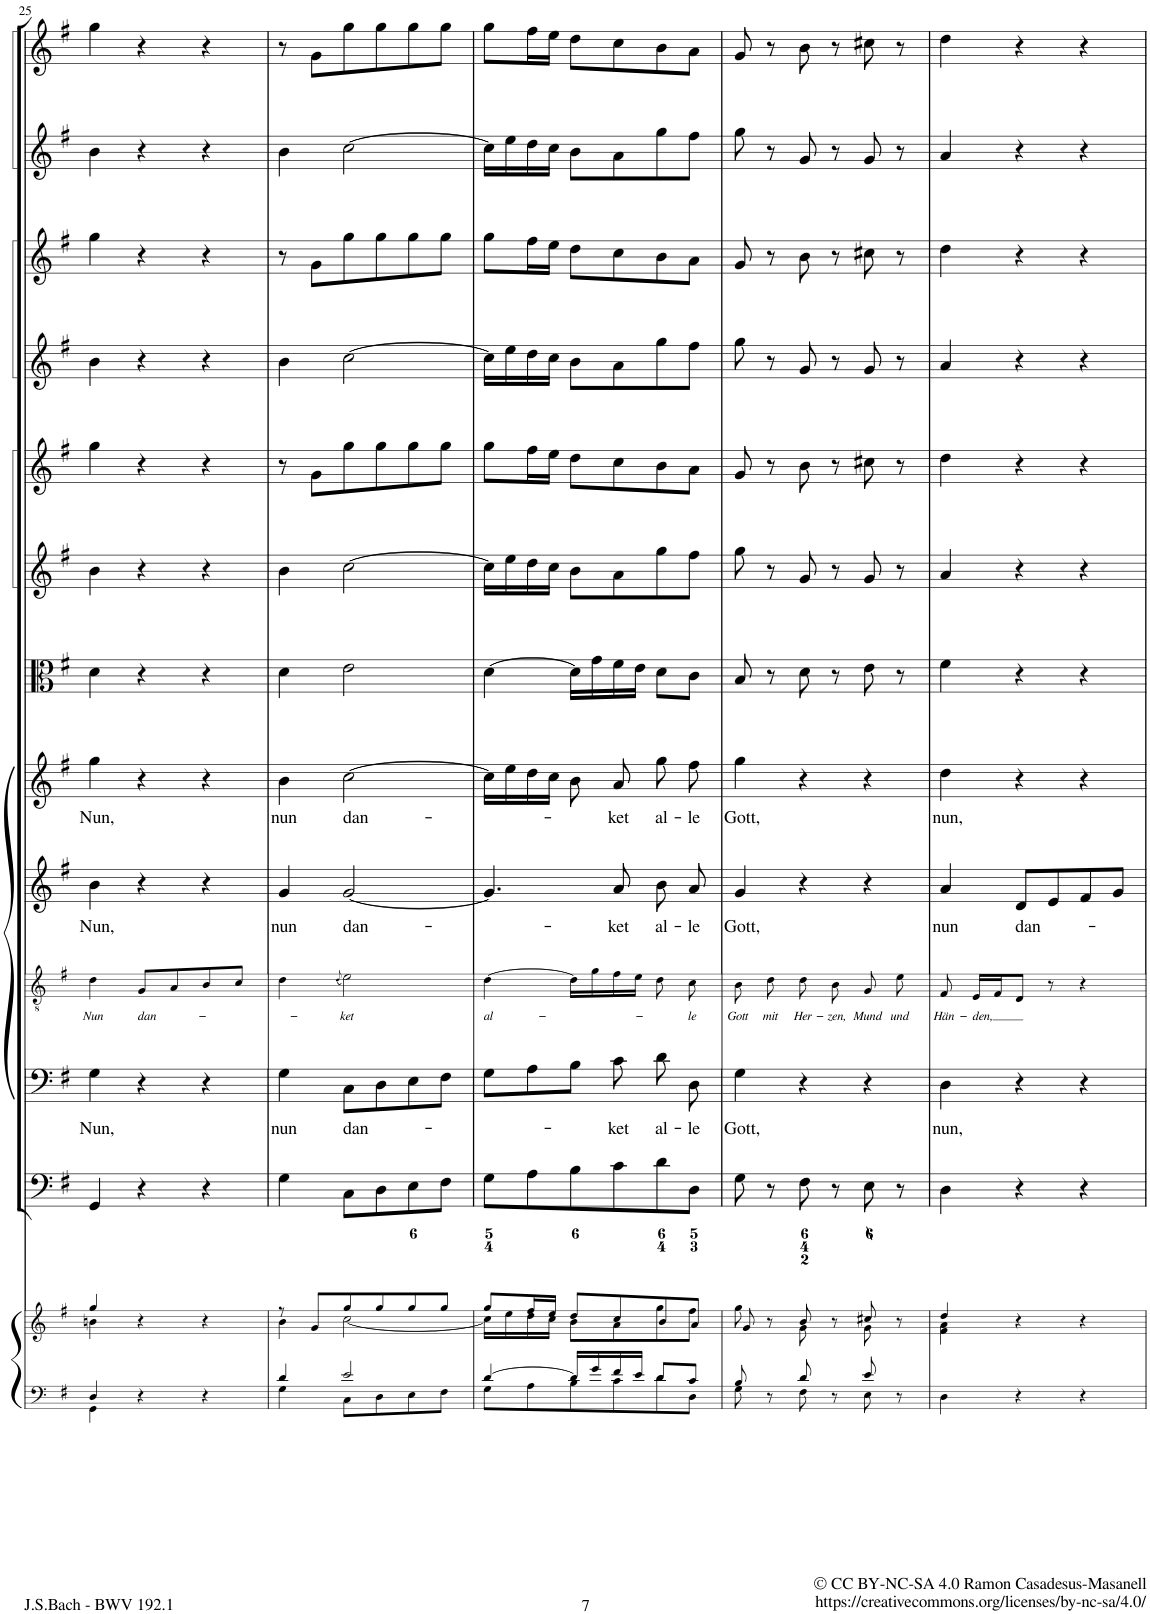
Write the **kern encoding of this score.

**kern	**kern	**kern	**kern	**text	**kern	**text	**kern	**text	**kern	**text	**kern	**kern	**kern	**kern	**kern	**kern	**kern
*part13	*part13	*part12	*part11	*part11	*part10	*part10	*part9	*part9	*part8	*part8	*part7	*part6	*part5	*part4	*part3	*part2	*part1
*staff14	*staff13	*staff12	*staff11	*staff11	*staff10	*staff10	*staff9	*staff9	*staff8	*staff8	*staff7	*staff6	*staff5	*staff4	*staff3	*staff2	*staff1
*I"Piano reduction	*	*I"Continuo	*I"Basso	*	*I"Tenore *	*	*I"Alto	*	*I"Soprano	*	*I"Viola	*I"Violino II	*I"Violino I	*I"Oboe II	*I"Oboe I	*I"Flauto traverso II	*I"Flauto traverso I
*I'Pno	*	*	*	*	*	*	*	*	*	*	*I'Vla	*I'Vln	*I'Vln	*I'Ob	*I'Ob	*	*
!!LO:PB:g=z
*clefF4	*clefG2	*clefF4	*clefF4	*	*clefGv2	*	*clefG2	*	*clefG2	*	*clefC3	*clefG2	*clefG2	*clefG2	*clefG2	*clefG2	*clefG2
*k[f#]	*k[f#]	*k[f#]	*k[f#]	*	*k[f#]	*	*k[f#]	*	*k[f#]	*	*k[f#]	*k[f#]	*k[f#]	*k[f#]	*k[f#]	*k[f#]	*k[f#]
*M3/4	*M3/4	*M3/4	*M3/4	*	*M3/4	*	*M3/4	*	*M3/4	*	*M3/4	*M3/4	*M3/4	*M3/4	*M3/4	*M3/4	*M3/4
=25	=25	=25	=25	=25	=25	=25	=25	=25	=25	=25	=25	=25	=25	=25	=25	=25	=25
*^	*^	*	*	*	*	*	*	*	*	*	*	*	*	*	*	*	*
!	!	!	!	!	!	!LO:LY:b	!	!LO:LY:b	!	!LO:LY:b	!	!LO:LY:b	!	!	!	!	!	!	!
4D/	4GG\	4gg/	4bn\	4GG/	4G\	Nun,	4d\	Nun	4b\	Nun,	4gg\	Nun,	4d\	4b\	4gg\	4b\	4gg\	4b\	4gg\
!	!	!	!	!	!	!	!	!LO:LY:b	!	!	!	!	!	!	!	!	!	!	!
4r	4ryy	4r	4ryy	4r	4r	.	8G/L	dan-	4r	.	4r	.	4r	4r	4r	4r	4r	4r	4r
.	.	.	.	.	.	.	8A/	.	.	.	.	.	.	.	.	.	.	.	.
4r	4ryy	4r	4ryy	4r	4r	.	8B/	.	4r	.	4r	.	4r	4r	4r	4r	4r	4r	4r
.	.	.	.	.	.	.	8c/J	.	.	.	.	.	.	.	.	.	.	.	.
=26	=26	=26	=26	=26	=26	=26	=26	=26	=26	=26	=26	=26	=26	=26	=26	=26	=26	=26	=26
!	!	!	!	!	!	!LO:LY:b	!	!	!	!LO:LY:b	!	!LO:LY:b	!	!	!	!	!	!	!
4d/	4G\	8r	4b\	4G\	4G\	nun	4d\	.	4g/	nun	4b\	nun	4d\	4b\	8r	4b\	8r	4b\	8r
.	.	8g/L	.	.	.	.	.	.	.	.	.	.	.	.	8g\L	.	8g\L	.	8g\L
.	.	.	.	.	.	.	(8qd/	.	.	.	.	.	.	.	.	.	.	.	.
!	!	!	!	!	!	!LO:LY:b	!	!LO:LY:b	!	!LO:LY:b	!	!LO:LY:b	!	!	!	!	!	!	!
2e/	8C\L	8gg/	[2cc\	8C\L	8C\L	dan-	2e\)	-ket	[2g/	dan-	[2cc\	dan-	2e\	[2cc\	8gg\	[2cc\	8gg\	[2cc\	8gg\
.	8D\	8gg/	.	8D\	8D\	.	.	.	.	.	.	.	.	.	8gg\	.	8gg\	.	8gg\
.	8E\	8gg/	.	8E\	8E\	.	.	.	.	.	.	.	.	.	8gg\	.	8gg\	.	8gg\
.	8F#\J	8gg/J	.	8F#\J	8F#\J	.	.	.	.	.	.	.	.	.	8gg\J	.	8gg\J	.	8gg\J
=27	=27	=27	=27	=27	=27	=27	=27	=27	=27	=27	=27	=27	=27	=27	=27	=27	=27	=27	=27
!	!	!	!	!	!	!	!	!LO:LY:b	!	!	!	!	!	!	!	!	!	!	!
[4d/	8G\L	8gg/L	16cc\LL]	8G\L	8G\L	.	[4d\	al-	4.g/]	.	16cc\LL]	.	[4d\	16cc\LL]	8gg\L	16cc\LL]	8gg\L	16cc\LL]	8gg\L
.	.	.	16ee\	.	.	.	.	.	.	.	16ee\	.	.	16ee\	.	16ee\	.	16ee\	.
.	8A\	16ff#/L	16dd\	8A\	8A\	.	.	.	.	.	16dd\	.	.	16dd\	16ff#\L	16dd\	16ff#\L	16dd\	16ff#\L
.	.	16ee/JJ	16cc\JJ	.	.	.	.	.	.	.	16cc\JJ	.	.	16cc\JJ	16ee\JJ	16cc\JJ	16ee\JJ	16cc\JJ	16ee\JJ
16d/LL]	8B\	8dd/L	8b\L	8B\	8B\J	.	16d\LL]	.	.	.	8b\	.	16d\LL]	8b\L	8dd\L	8b\L	8dd\L	8b\L	8dd\L
16g/	.	.	.	.	.	.	16g\	.	.	.	.	.	16g\	.	.	.	.	.	.
!	!	!	!	!	!	!LO:LY:b	!	!	!	!LO:LY:b	!	!LO:LY:b	!	!	!	!	!	!	!
16f#/	8c\	8cc/	8a\	8c\	8c\	-ket	16f#\	.	8a/	-ket	8a/	-ket	16f#\	8a\	8cc\	8a\	8cc\	8a\	8cc\
16e/JJ	.	.	.	.	.	.	16e\JJ	.	.	.	.	.	16e\JJ	.	.	.	.	.	.
!	!	!	!	!	!	!LO:LY:b	!	!	!	!LO:LY:b	!	!LO:LY:b	!	!	!	!	!	!	!
8d/L	8d\	8b/	8gg\	8d\	8d\	al-	8d\	.	8b\	al-	8gg\	al-	8d\L	8gg\	8b\	8gg\	8b\	8gg\	8b\
!	!	!	!	!	!	!LO:LY:b	!	!LO:LY:b	!	!LO:LY:b	!	!LO:LY:b	!	!	!	!	!	!	!
8c/J	8D\J	8a/J	8ff#\J	8D\J	8D\	-le	8c\	-le	8a/	-le	8ff#\	-le	8c\J	8ff#\J	8a\J	8ff#\J	8a\J	8ff#\J	8a\J
=28	=28	=28	=28	=28	=28	=28	=28	=28	=28	=28	=28	=28	=28	=28	=28	=28	=28	=28	=28
!	!	!	!	!	!	!LO:LY:b	!	!LO:LY:b	!	!LO:LY:b	!	!LO:LY:b	!	!	!	!	!	!	!
8B/	8G\	8g/	8gg\	8G\	4G\	Gott,	8B\	Gott	4g/	Gott,	4gg\	Gott,	8B/	8gg\	8g/	8gg\	8g/	8gg\	8g/
!	!	!	!	!	!	!	!	!LO:LY:b	!	!	!	!	!	!	!	!	!	!	!
8r	8ryy	8r	8ryy	8r	.	.	8d\	mit	.	.	.	.	8r	8r	8r	8r	8r	8r	8r
!	!	!	!	!	!	!	!	!LO:LY:b	!	!	!	!	!	!	!	!	!	!	!
8d/	8F#\	8b/	8g\	8F#\	4r	.	8d\	Her-	4r	.	4r	.	8d\	8g/	8b\	8g/	8b\	8g/	8b\
!	!	!	!	!	!	!	!	!LO:LY:b	!	!	!	!	!	!	!	!	!	!	!
8r	8ryy	8r	8ryy	8r	.	.	8B\	-zen,	.	.	.	.	8r	8r	8r	8r	8r	8r	8r
!	!	!	!	!	!	!	!	!LO:LY:b	!	!	!	!	!	!	!	!	!	!	!
8e/	8E\	8cc#X/	8g\	8E\	4r	.	8G/	Mund	4r	.	4r	.	8e\	8g/	8cc#X\	8g/	8cc#X\	8g/	8cc#X\
!	!	!	!	!	!	!	!	!LO:LY:b	!	!	!	!	!	!	!	!	!	!	!
8r	8ryy	8r	8ryy	8r	.	.	8e\	und	.	.	.	.	8r	8r	8r	8r	8r	8r	8r
=29	=29	=29	=29	=29	=29	=29	=29	=29	=29	=29	=29	=29	=29	=29	=29	=29	=29	=29	=29
!	!	!	!	!	!	!LO:LY:b	!	!LO:LY:b	!	!LO:LY:b	!	!LO:LY:b	!	!	!	!	!	!	!
*v	*v	*	*	*	*	*	*	*	*	*	*	*	*	*	*	*	*	*	*
4D\	4dd/	4f#\ 4a\	4D\	4D\	nun,	8F#/	Hän-	4a/	nun	4dd\	nun,	4f#\	4a/	4dd\	4a/	4dd\	4a/	4dd\
!	!	!	!	!	!	!	!LO:LY:b	!	!	!	!	!	!	!	!	!	!	!
.	.	.	.	.	.	16E/LL	-den,	.	.	.	.	.	.	.	.	.	.	.
.	.	.	.	.	.	16F#/J	.	.	.	.	.	.	.	.	.	.	.	.
!	!	!	!	!	!	!	!	!	!LO:LY:b	!	!	!	!	!	!	!	!	!
4r	4r	4ryy	4r	4r	.	8D/J	.	8d/L	dan-	4r	.	4r	4r	4r	4r	4r	4r	4r
.	.	.	.	.	.	8r	.	8e/	.	.	.	.	.	.	.	.	.	.
4r	4r	4ryy	4r	4r	.	4r	.	8f#/	.	4r	.	4r	4r	4r	4r	4r	4r	4r
.	.	.	.	.	.	.	.	8g/J	.	.	.	.	.	.	.	.	.	.
*	*v	*v	*	*	*	*	*	*	*	*	*	*	*	*	*	*	*	*
=	=	=	=	=	=	=	=	=	=	=	=	=	=	=	=	=	=
*-	*-	*-	*-	*-	*-	*-	*-	*-	*-	*-	*-	*-	*-	*-	*-	*-	*-
